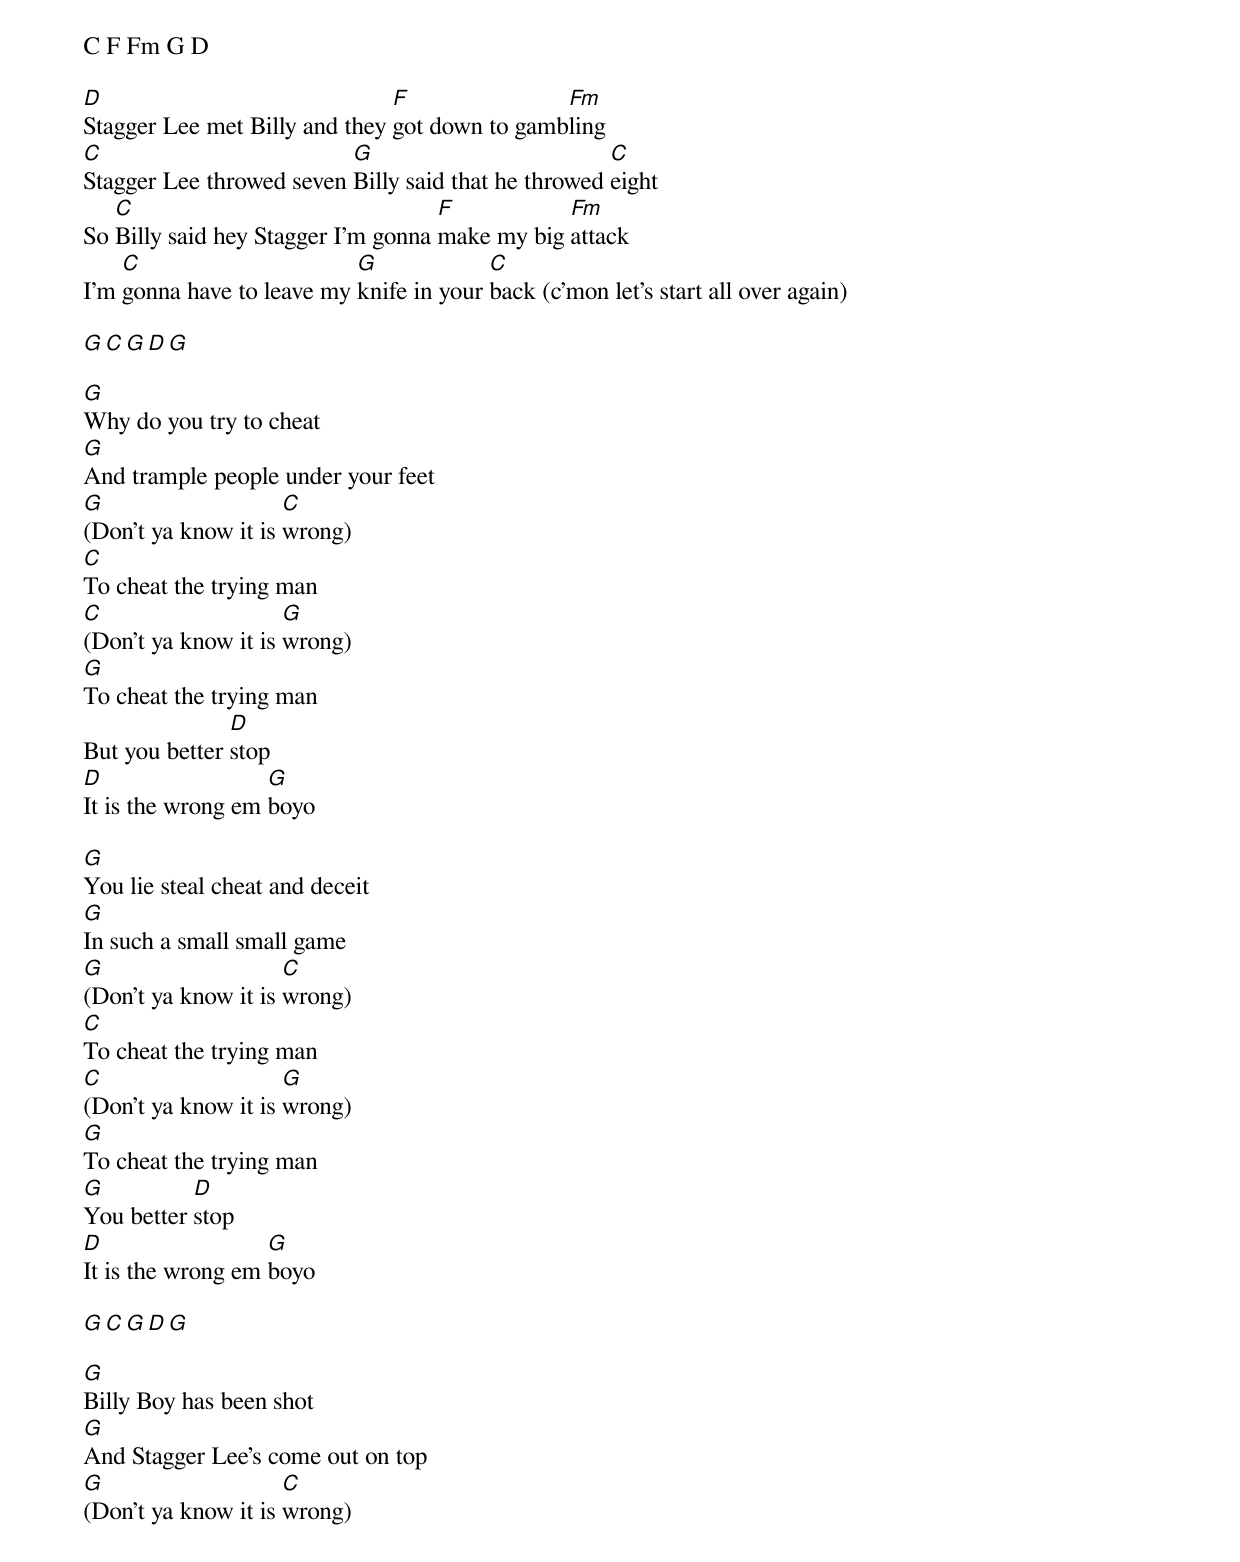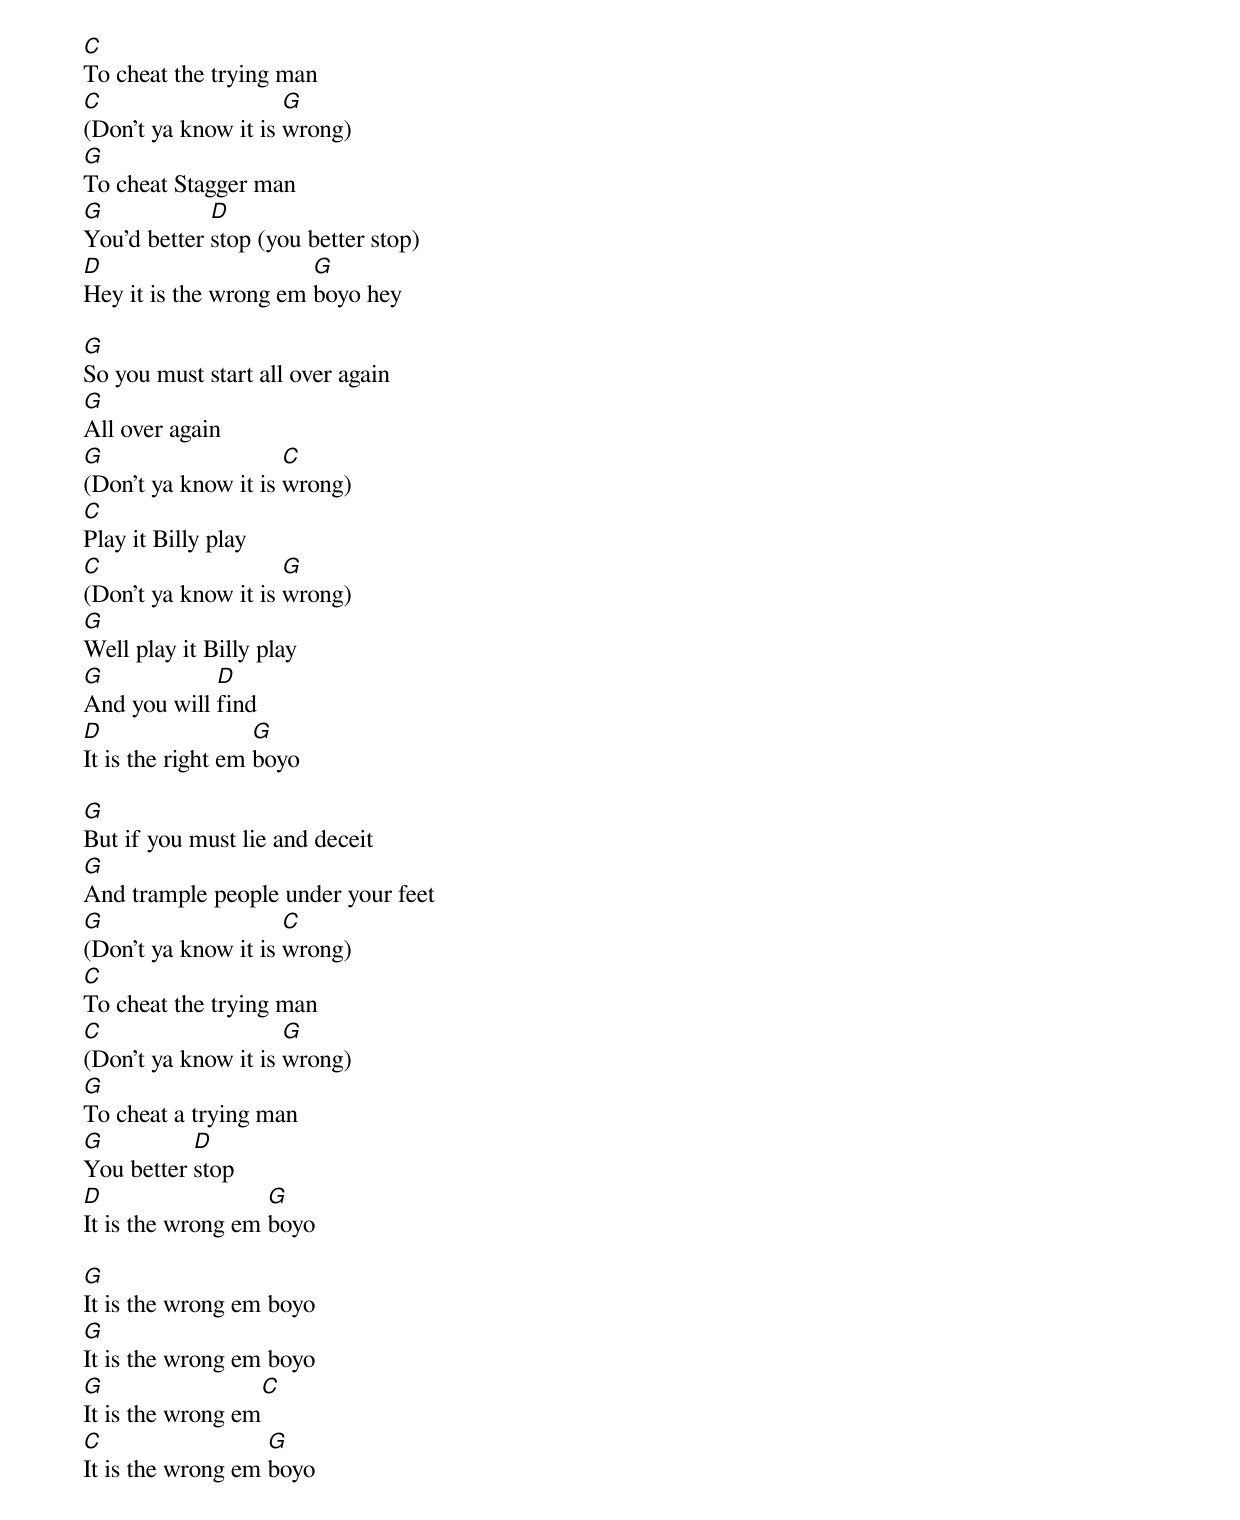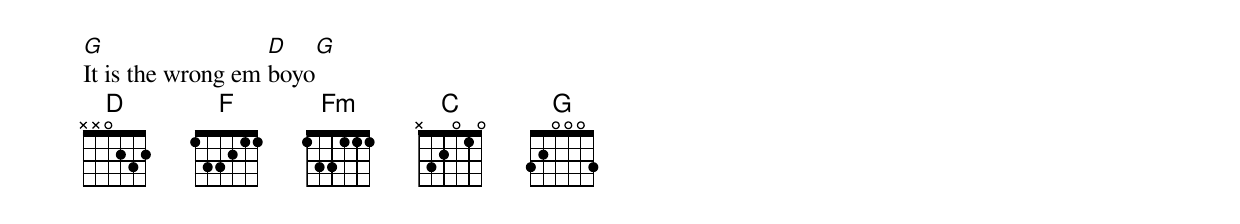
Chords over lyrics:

C F Fm G D

D                              F               Fm
Stagger Lee met Billy and they got down to gambling
C                         G                          C
Stagger Lee throwed seven Billy said that he throwed eight
   C                                F           Fm
So Billy said hey Stagger I'm gonna make my big attack
    C                      G             C
I'm gonna have to leave my knife in your back (c'mon let's start all over again)

G C G D G

G
Why do you try to cheat
G
And trample people under your feet
G                    C
(Don't ya know it is wrong)
C
To cheat the trying man
C                    G
(Don't ya know it is wrong)
G
To cheat the trying man
               D
But you better stop
D                  G
It is the wrong em boyo

G
You lie steal cheat and deceit
G
In such a small small game
G                    C
(Don't ya know it is wrong)
C
To cheat the trying man
C                    G
(Don't ya know it is wrong)
G
To cheat the trying man
G          D
You better stop
D                  G
It is the wrong em boyo

G C G D G

G
Billy Boy has been shot
G
And Stagger Lee's come out on top
G                    C
(Don't ya know it is wrong)
C
To cheat the trying man
C                    G
(Don't ya know it is wrong)
G
To cheat Stagger man
G            D
You'd better stop (you better stop)
D                      G
Hey it is the wrong em boyo hey

G
So you must start all over again
G
All over again
G                    C
(Don't ya know it is wrong)
C
Play it Billy play
C                    G
(Don't ya know it is wrong)
G
Well play it Billy play
G            D
And you will find
D                  G
It is the right em boyo

G
But if you must lie and deceit
G
And trample people under your feet
G                    C
(Don't ya know it is wrong)
C
To cheat the trying man
C                    G
(Don't ya know it is wrong)
G
To cheat a trying man
G          D
You better stop
D                  G
It is the wrong em boyo

G
It is the wrong em boyo
G
It is the wrong em boyo
G                  C
It is the wrong em
C                  G
It is the wrong em boyo
G                  D   G
It is the wrong em boyo
